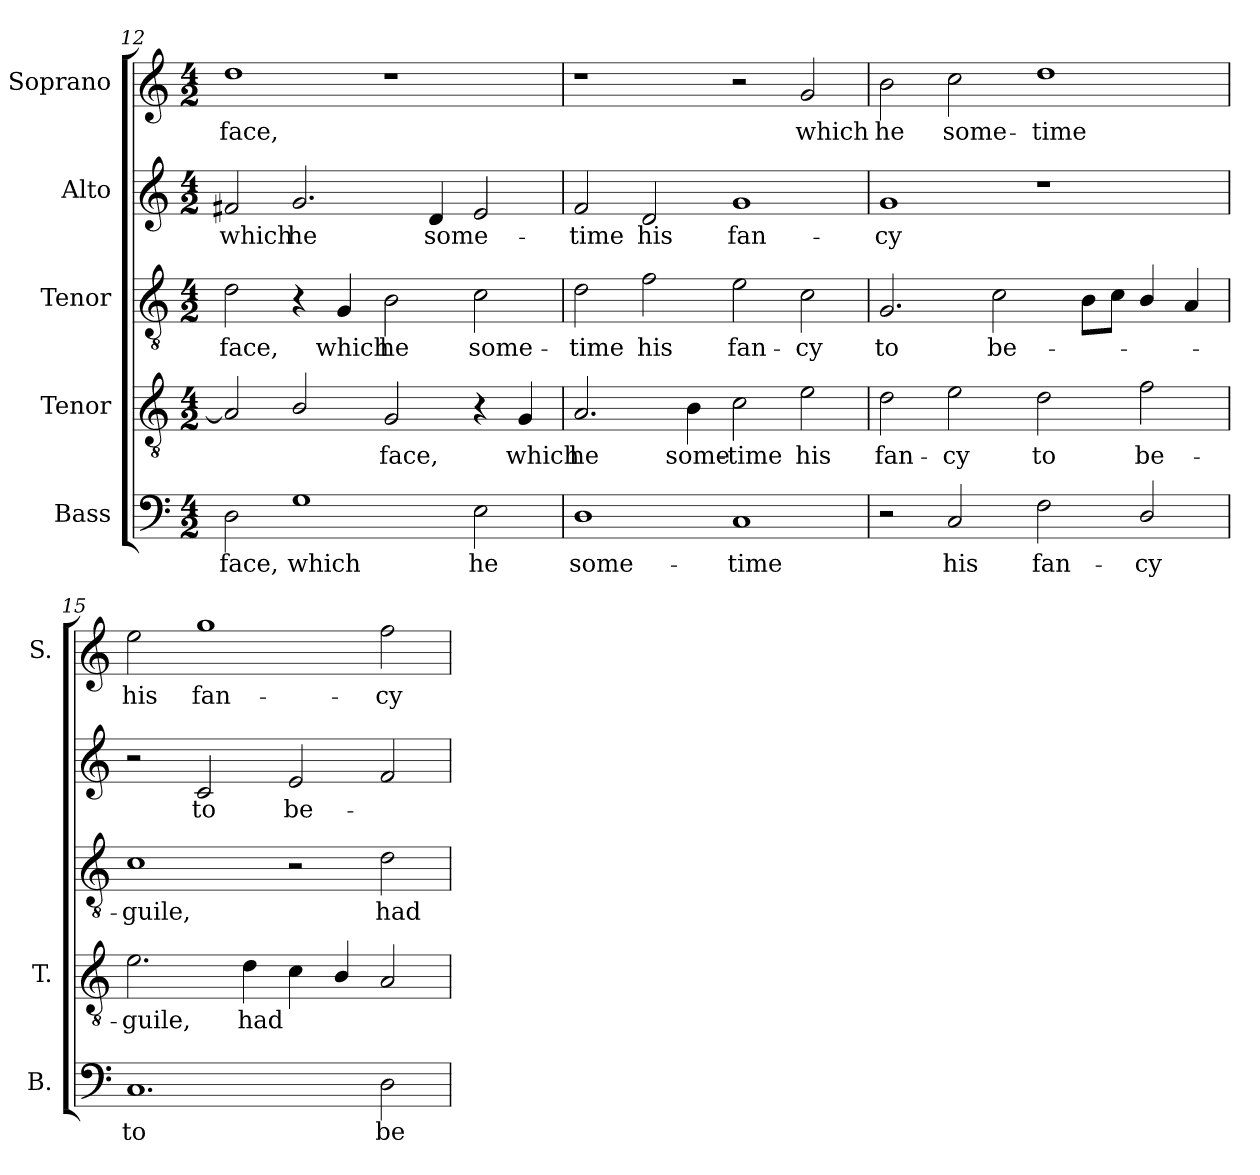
**kern	**text	**kern	**text	**kern	**text	**kern	**text	**kern	**text
*part5	*part5	*part4	*part4	*part3	*part3	*part2	*part2	*part1	*part1
*staff5	*staff5	*staff4	*staff4	*staff3	*staff3	*staff2	*staff2	*staff1	*staff1
*I"Bass	*	*I"Tenor	*	*I"Tenor	*	*I"Alto	*	*I"Soprano	*
*I'B.	*	*I'T.	*	*	*	*	*	*I'S.	*
!!LO:PB:g=z
*clefF4	*	*clefGv2	*	*clefGv2	*	*clefG2	*	*clefG2	*
*	*	*ITrd7c12	*	*ITrd7c12	*	*ITrd7c12	*	*	*
*k[]	*	*k[]	*	*k[]	*	*k[]	*	*k[]	*
*C:	*	*C:	*	*C:	*	*C:	*	*C:	*
*M4/2	*	*M4/2	*	*M4/2	*	*M4/2	*	*M4/2	*
=12	=12	=12	=12	=12	=12	=12	=12	=12	=12
!	!LO:LY:b:color=#000000	!	!	!	!	!	!	!	!
!	!	!	!	!	!LO:LY:b:color=#000000	!	!	!	!
!	!	!	!	!	!	!	!LO:LY:b:color=#000000	!	!
!	!	!	!	!	!	!	!	!	!LO:LY:b:color=#000000
2Di\	-face,	2AAi/]	.	2Di\	-face,	2F#Xi/	which	1ddi	-face,
!	!LO:LY:b:color=#000000	!	!	!	!	!	!	!	!
!	!	!	!	!	!	!	!LO:LY:b:color=#000000	!	!
1Gi	which	2BBi/	.	4r	.	2.Gi/	he	.	.
!	!	!	!	!	!LO:LY:b:color=#000000	!	!	!	!
.	.	.	.	4GGi/	which	.	.	.	.
!	!	!	!LO:LY:b:color=#000000	!	!	!	!	!	!
!	!	!	!	!	!LO:LY:b:color=#000000	!	!	!	!
.	.	2GGi/	-face,	2BBi\	he	.	.	1r	.
!	!	!	!	!	!	!	!LO:LY:b:color=#000000	!	!
.	.	.	.	.	.	4Di/	some-	.	.
!	!LO:LY:b:color=#000000	!	!	!	!	!	!	!	!
!	!	!	!	!	!LO:LY:b:color=#000000	!	!	!	!
2Ei\	he	4r	.	2Ci\	some-	2Ei/	.	.	.
!	!	!	!LO:LY:b:color=#000000	!	!	!	!	!	!
.	.	4GGi/	which	.	.	.	.	.	.
=13	=13	=13	=13	=13	=13	=13	=13	=13	=13
!	!LO:LY:b:color=#000000	!	!	!	!	!	!	!	!
!	!	!	!LO:LY:b:color=#000000	!	!	!	!	!	!
!	!	!	!	!	!LO:LY:b:color=#000000	!	!	!	!
!	!	!	!	!	!	!	!LO:LY:b:color=#000000	!	!
1Di	some-	2.AAi/	he	2Di\	-time	2Fi/	-time	1r	.
!	!	!	!	!	!LO:LY:b:color=#000000	!	!	!	!
!	!	!	!	!	!	!	!LO:LY:b:color=#000000	!	!
.	.	.	.	2Fi\	his	2Di/	his	.	.
!	!	!	!LO:LY:b:color=#000000	!	!	!	!	!	!
.	.	4BBi\	some-	.	.	.	.	.	.
!	!LO:LY:b:color=#000000	!	!	!	!	!	!	!	!
!	!	!	!LO:LY:b:color=#000000	!	!	!	!	!	!
!	!	!	!	!	!LO:LY:b:color=#000000	!	!	!	!
!	!	!	!	!	!	!	!LO:LY:b:color=#000000	!	!
1Ci	-time	2Ci\	-time	2Ei\	fan-	1Gi	fan-	2r	.
!	!	!	!LO:LY:b:color=#000000	!	!	!	!	!	!
!	!	!	!	!	!LO:LY:b:color=#000000	!	!	!	!
!	!	!	!	!	!	!	!	!	!LO:LY:b:color=#000000
.	.	2Ei\	his	2Ci\	-cy	.	.	2gi/	which
=14	=14	=14	=14	=14	=14	=14	=14	=14	=14
!	!	!	!LO:LY:b:color=#000000	!	!	!	!	!	!
!	!	!	!	!	!LO:LY:b:color=#000000	!	!	!	!
!	!	!	!	!	!	!	!LO:LY:b:color=#000000	!	!
!	!	!	!	!	!	!	!	!	!LO:LY:b:color=#000000
2r	.	2Di\	fan-	2.GGi/	to	1Gi	-cy	2bi\	he
!	!LO:LY:b:color=#000000	!	!	!	!	!	!	!	!
!	!	!	!LO:LY:b:color=#000000	!	!	!	!	!	!
!	!	!	!	!	!	!	!	!	!LO:LY:b:color=#000000
2Ci/	his	2Ei\	-cy	.	.	.	.	2cci\	some-
!	!	!	!	!	!LO:LY:b:color=#000000	!	!	!	!
.	.	.	.	2Ci\	be-	.	.	.	.
!	!LO:LY:b:color=#000000	!	!	!	!	!	!	!	!
!	!	!	!LO:LY:b:color=#000000	!	!	!	!	!	!
!	!	!	!	!	!	!	!	!	!LO:LY:b:color=#000000
2Fi\	fan-	2Di\	to	.	.	1r	.	1ddi	-time
.	.	.	.	8BBi\L	.	.	.	.	.
.	.	.	.	8Ci\J	.	.	.	.	.
!	!LO:LY:b:color=#000000	!	!	!	!	!	!	!	!
!	!	!	!LO:LY:b:color=#000000	!	!	!	!	!	!
2Di/	-cy	2Fi\	be-	4BBi/	.	.	.	.	.
.	.	.	.	4AAi/	.	.	.	.	.
=15	=15	=15	=15	=15	=15	=15	=15	=15	=15
!	!LO:LY:b:color=#000000	!	!	!	!	!	!	!	!
!	!	!	!LO:LY:b:color=#000000	!	!	!	!	!	!
!	!	!	!	!	!LO:LY:b:color=#000000	!	!	!	!
!	!	!	!	!	!	!	!	!	!LO:LY:b:color=#000000
1.Ci	to	2.Ei\	-guile,	1Ci	-guile,	2r	.	2eei\	his
!	!	!	!	!	!	!	!LO:LY:b:color=#000000	!	!
!	!	!	!	!	!	!	!	!	!LO:LY:b:color=#000000
.	.	.	.	.	.	2Ci/	to	1ggi	fan-
!	!	!	!LO:LY:b:color=#000000	!	!	!	!	!	!
.	.	4Di\	had	.	.	.	.	.	.
!	!	!	!	!	!	!	!LO:LY:b:color=#000000	!	!
.	.	4Ci\	.	2r	.	2Ei/	be-	.	.
.	.	4BBi/	.	.	.	.	.	.	.
!	!LO:LY:b:color=#000000	!	!	!	!	!	!	!	!
!	!	!	!	!	!LO:LY:b:color=#000000	!	!	!	!
!	!	!	!	!	!	!	!	!	!LO:LY:b:color=#000000
2Di\	be-	2AAi/	.	2Di\	had	2Fi/	.	2ffi\	-cy
=	=	=	=	=	=	=	=	=	=
*-	*-	*-	*-	*-	*-	*-	*-	*-	*-
